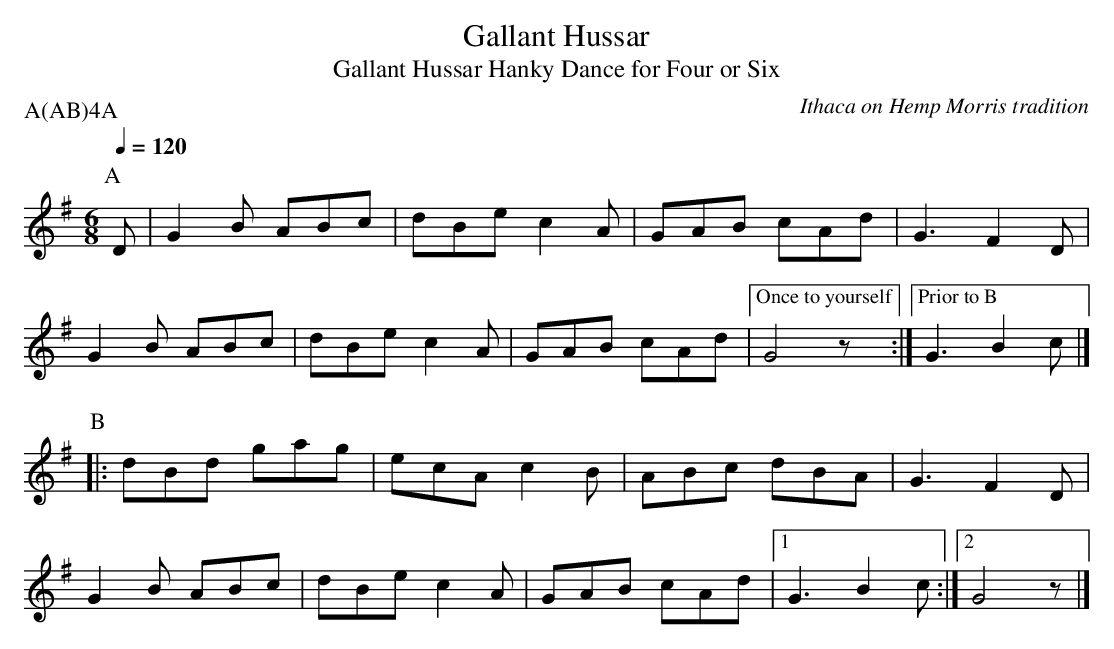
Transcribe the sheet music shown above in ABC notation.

X:1
T:Gallant Hussar
T:Gallant Hussar Hanky Dance for Four or Six
O:Ithaca on Hemp Morris tradition
P:A(AB)4A
L:1/8
Q:1/4=120
M:6/8
K:G
P:A
D | G2 B ABc | dBe c2 A | GAB cAd | G3 F2 D |
G2 B ABc | dBe c2 A | GAB cAd | ["Once to yourself" G4 z y :|] ["Prior to B" 2 G3 B2 c|]
P:B
|: dBd gag | ecA c2 B | ABc dBA | G3 F2 D |
G2 B ABc | dBe c2 A | GAB cAd | [1 G3 B2 c :|] [2 G4 z |]
